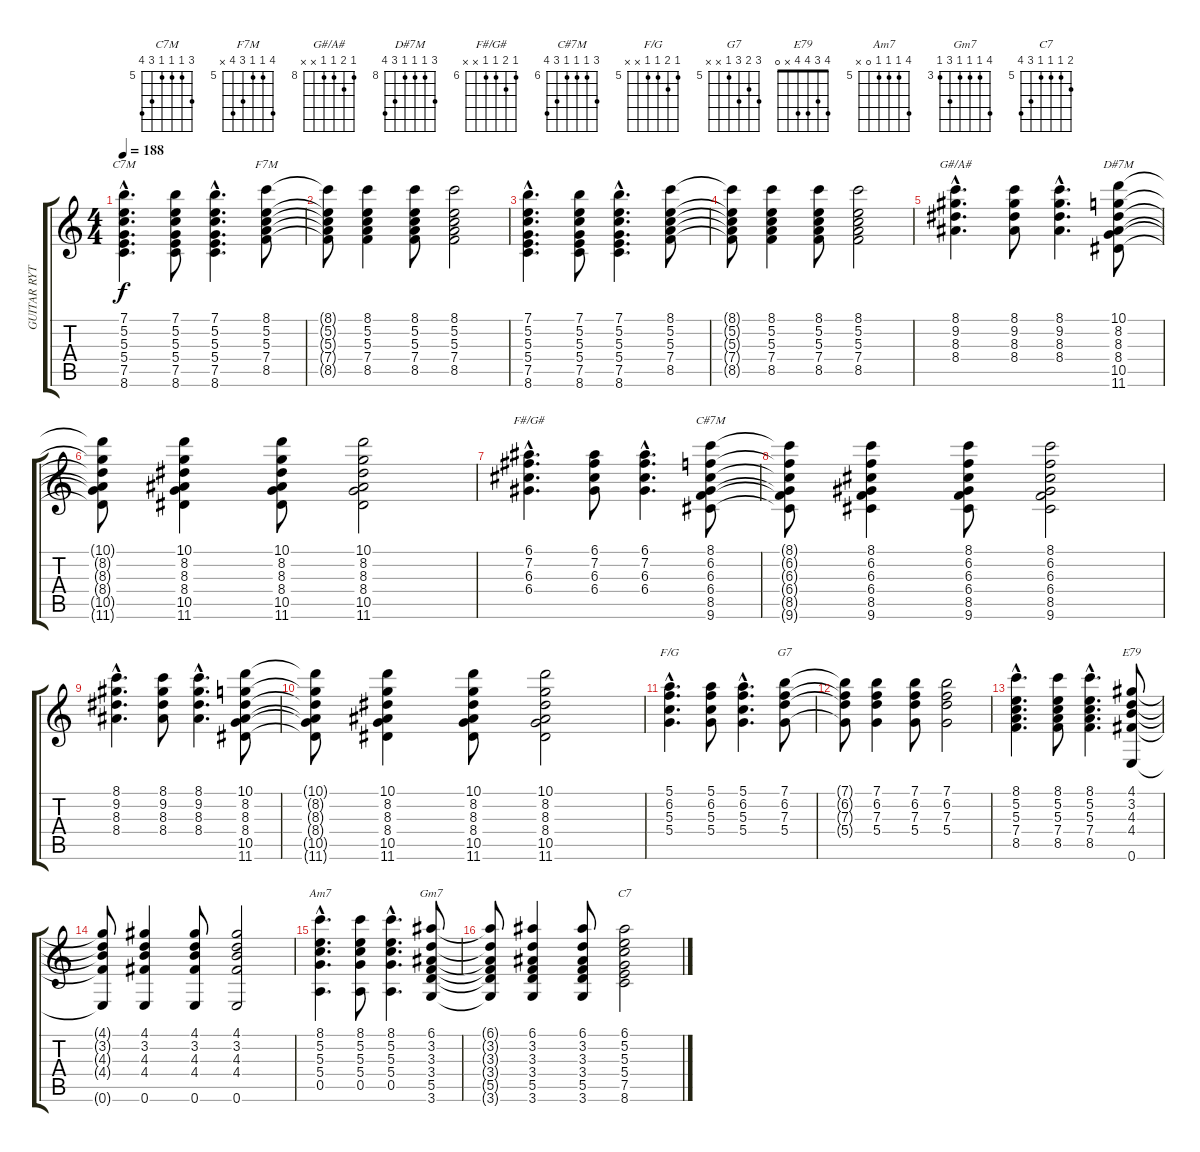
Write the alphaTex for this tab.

\track ("GUITAR RYTHM" "GUITAR RYT") {instrument acousticguitarnylon}
\staff {score tabs}
\tuning (E4 B3 G3 D3 A2 E2) {hide}
\chord ("C7M" 7 5 5 5 7 8) {firstfret 5}
\chord ("F7M" 8 5 5 7 8 x) {firstfret 5}
\chord ("G#/A#" 8 9 8 8 x x) {firstfret 8}
\chord ("D#7M" 10 8 8 8 10 11) {firstfret 8}
\chord ("F#/G#" 6 7 6 6 x x) {firstfret 6}
\chord ("C#7M" 8 6 6 6 8 9) {firstfret 6}
\chord ("F/G" 5 6 5 5 x x) {firstfret 5}
\chord ("G7" 7 6 7 5 x x) {firstfret 5}
\chord ("E79" 4 3 4 4 x 0)
\chord ("Am7" 8 5 5 5 0 x) {firstfret 5}
\chord ("Gm7" 6 3 3 3 5 3) {firstfret 3}
\chord ("C7" 6 5 5 5 7 8) {firstfret 5}
\ts (4 4)
\tempo 188
\clef g2
\ks c
(7.1{hac} 5.2{hac} 5.3{hac} 5.4{hac} 7.5{hac} 8.6{hac}).4{d ch "C7M" dy f} (7.1 5.2 5.3 5.4 7.5 8.6).8 (7.1{hac} 5.2{hac} 5.3{hac} 5.4{hac} 7.5{hac} 8.6{hac}).4{d} (8.1 5.2 5.3 7.4 8.5).8{ch "F7M"} |
(8.1{t} 5.2{t} 5.3{t} 7.4{t} 8.5{t}).8 (8.1 5.2 5.3 7.4 8.5).4 (8.1 5.2 5.3 7.4 8.5).8 (8.1 5.2 5.3 7.4 8.5).2 |
(7.1{hac} 5.2{hac} 5.3{hac} 5.4{hac} 7.5{hac} 8.6{hac}).4{d} (7.1 5.2 5.3 5.4 7.5 8.6).8 (7.1{hac} 5.2{hac} 5.3{hac} 5.4{hac} 7.5{hac} 8.6{hac}).4{d} (8.1 5.2 5.3 7.4 8.5).8 |
(8.1{t} 5.2{t} 5.3{t} 7.4{t} 8.5{t}).8 (8.1 5.2 5.3 7.4 8.5).4 (8.1 5.2 5.3 7.4 8.5).8 (8.1 5.2 5.3 7.4 8.5).2 |
(8.1{hac} 9.2{hac} 8.3{hac} 8.4{hac}).4{d ch "G#/A#"} (8.1 9.2 8.3 8.4).8 (8.1{hac} 9.2{hac} 8.3{hac} 8.4{hac}).4{d} (10.1 8.2 8.3 8.4 10.5 11.6).8{ch "D#7M"} |
(10.1{t} 8.2{t} 8.3{t} 8.4{t} 10.5{t} 11.6{t}).8 (10.1 8.2 8.3 8.4 10.5 11.6).4 (10.1 8.2 8.3 8.4 10.5 11.6).8 (10.1 8.2 8.3 8.4 10.5 11.6).2 |
(6.1{hac} 7.2{hac} 6.3{hac} 6.4{hac}).4{d ch "F#/G#"} (6.1 7.2 6.3 6.4).8 (6.1{hac} 7.2{hac} 6.3{hac} 6.4{hac}).4{d} (8.1 6.2 6.3 6.4 8.5 9.6).8{ch "C#7M"} |
(8.1{t} 6.2{t} 6.3{t} 6.4{t} 8.5{t} 9.6{t}).8 (8.1 6.2 6.3 6.4 8.5 9.6).4 (8.1 6.2 6.3 6.4 8.5 9.6).8 (8.1 6.2 6.3 6.4 8.5 9.6).2 |
(8.1{hac} 9.2{hac} 8.3{hac} 8.4{hac}).4{d} (8.1 9.2 8.3 8.4).8 (8.1{hac} 9.2{hac} 8.3{hac} 8.4{hac}).4{d} (10.1 8.2 8.3 8.4 10.5 11.6).8 |
(10.1{t} 8.2{t} 8.3{t} 8.4{t} 10.5{t} 11.6{t}).8 (10.1 8.2 8.3 8.4 10.5 11.6).4 (10.1 8.2 8.3 8.4 10.5 11.6).8 (10.1 8.2 8.3 8.4 10.5 11.6).2 |
(5.1{hac} 6.2{hac} 5.3{hac} 5.4{hac}).4{d ch "F/G"} (5.1 6.2 5.3 5.4).8 (5.1{hac} 6.2{hac} 5.3{hac} 5.4{hac}).4{d} (7.1 6.2 7.3 5.4).8{ch "G7"} |
(7.1{t} 6.2{t} 7.3{t} 5.4{t}).8 (7.1 6.2 7.3 5.4).4 (7.1 6.2 7.3 5.4).8 (7.1 6.2 7.3 5.4).2 |
(8.1{hac} 5.2{hac} 5.3{hac} 7.4{hac} 8.5{hac}).4{d} (8.1 5.2 5.3 7.4 8.5).8 (8.1{hac} 5.2{hac} 5.3{hac} 7.4{hac} 8.5{hac}).4{d} (4.1 3.2 4.3 4.4 0.6).8{ch "E79"} |
(4.1{t} 3.2{t} 4.3{t} 4.4{t} 0.6{t}).8 (4.1 3.2 4.3 4.4 0.6).4 (4.1 3.2 4.3 4.4 0.6).8 (4.1 3.2 4.3 4.4 0.6).2 |
(8.1{hac} 5.2{hac} 5.3{hac} 5.4{hac} 0.5{hac}).4{d ch "Am7"} (8.1 5.2 5.3 5.4 0.5).8 (8.1{hac} 5.2{hac} 5.3{hac} 5.4{hac} 0.5{hac}).4{d} (6.1 3.2 3.3 3.4 5.5 3.6).8{ch "Gm7"} |
(6.1{t} 3.2{t} 3.3{t} 3.4{t} 5.5{t} 3.6{t}).8 (6.1 3.2 3.3 3.4 5.5 3.6).4 (6.1 3.2 3.3 3.4 5.5 3.6).8 (6.1 5.2 5.3 5.4 7.5 8.6).2{ch "C7"}
